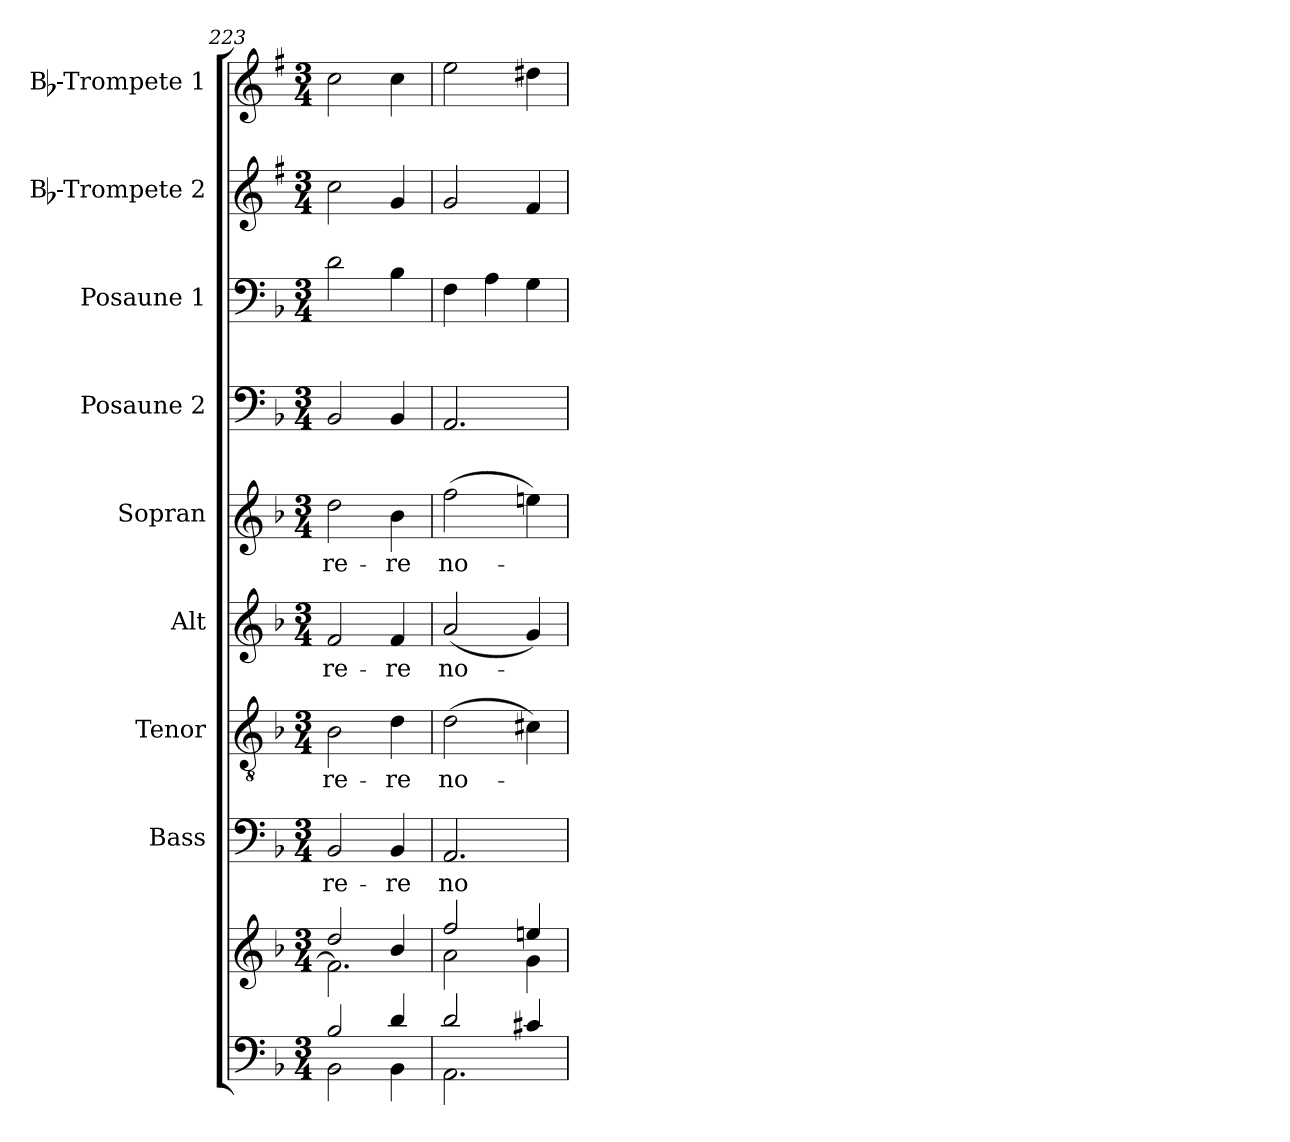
**kern	**kern	**kern	**text	**kern	**text	**kern	**text	**kern	**text	**kern	**kern	**kern	**kern
*part9	*part9	*part8	*part8	*part7	*part7	*part6	*part6	*part5	*part5	*part4	*part3	*part2	*part1
*staff10	*staff9	*staff8	*staff8	*staff7	*staff7	*staff6	*staff6	*staff5	*staff5	*staff4	*staff3	*staff2	*staff1
*	*	*I"Bass	*	*I"Tenor	*	*I"Alt	*	*I"Sopran	*	*I"Posaune 2	*I"Posaune 1	*I"Bb-Trompete 2	*I"Bb-Trompete 1
*	*	*I'B.	*	*I'T.	*	*I'A.	*	*I'S.	*	*I'Pos. 2	*I'Pos. 1	*I'Bb Trp. 2	*I'Bb Trp. 1
*clefF4	*clefG2	*clefF4	*	*clefGv2	*	*clefG2	*	*clefG2	*	*clefF4	*clefF4	*clefG2	*clefG2
*	*	*	*	*	*	*	*	*	*	*	*	*ITrd1c2	*ITrd1c2
*k[b-]	*k[b-]	*k[b-]	*	*k[b-]	*	*k[b-]	*	*k[b-]	*	*k[b-]	*k[b-]	*k[b-]	*k[b-]
*F:	*F:	*F:	*	*F:	*	*F:	*	*F:	*	*F:	*F:	*F:	*F:
*M3/4	*M3/4	*M3/4	*	*M3/4	*	*M3/4	*	*M3/4	*	*M3/4	*M3/4	*M3/4	*M3/4
=223	=223	=223	=223	=223	=223	=223	=223	=223	=223	=223	=223	=223	=223
*^	*^	*	*	*	*	*	*	*	*	*	*	*	*
!	!	!	!	!	!LO:LY:b	!	!LO:LY:b	!	!LO:LY:b	!	!LO:LY:b	!	!	!	!
2B-/	2BB-\	2dd/	2.f\]	2BB-/	-re-	2B-\	-re-	2f/	-re-	2dd\	-re-	2BB-/	2d\	2b-\	2b-\
!	!	!	!	!	!LO:LY:b	!	!LO:LY:b	!	!LO:LY:b	!	!LO:LY:b	!	!	!	!
4d/	4BB-\	4b-/	.	4BB-/	-re	4d\	-re	4f/	-re	4b-\	-re	4BB-/	4B-\	4f/	4b-\
=224	=224	=224	=224	=224	=224	=224	=224	=224	=224	=224	=224	=224	=224	=224	=224
!	!	!	!	!	!LO:LY:b	!	!LO:LY:b	!	!LO:LY:b	!	!LO:LY:b	!	!	!	!
2d/	2.AA\	2ff/	2a\	2.AA/	no-	(>2d\	no-	(<2a/	no-	(>2ff\	no-	2.AA/	4F\	2f/	2dd\
.	.	.	.	.	.	.	.	.	.	.	.	.	4A\	.	.
4c#X/	.	4een/	4g\	.	.	4c#X\)	.	4g/)	.	4een\)	.	.	4G\	4e/	4cc#X\
*v	*v	*	*	*	*	*	*	*	*	*	*	*	*	*	*
*	*v	*v	*	*	*	*	*	*	*	*	*	*	*	*
=	=	=	=	=	=	=	=	=	=	=	=	=	=
*-	*-	*-	*-	*-	*-	*-	*-	*-	*-	*-	*-	*-	*-
